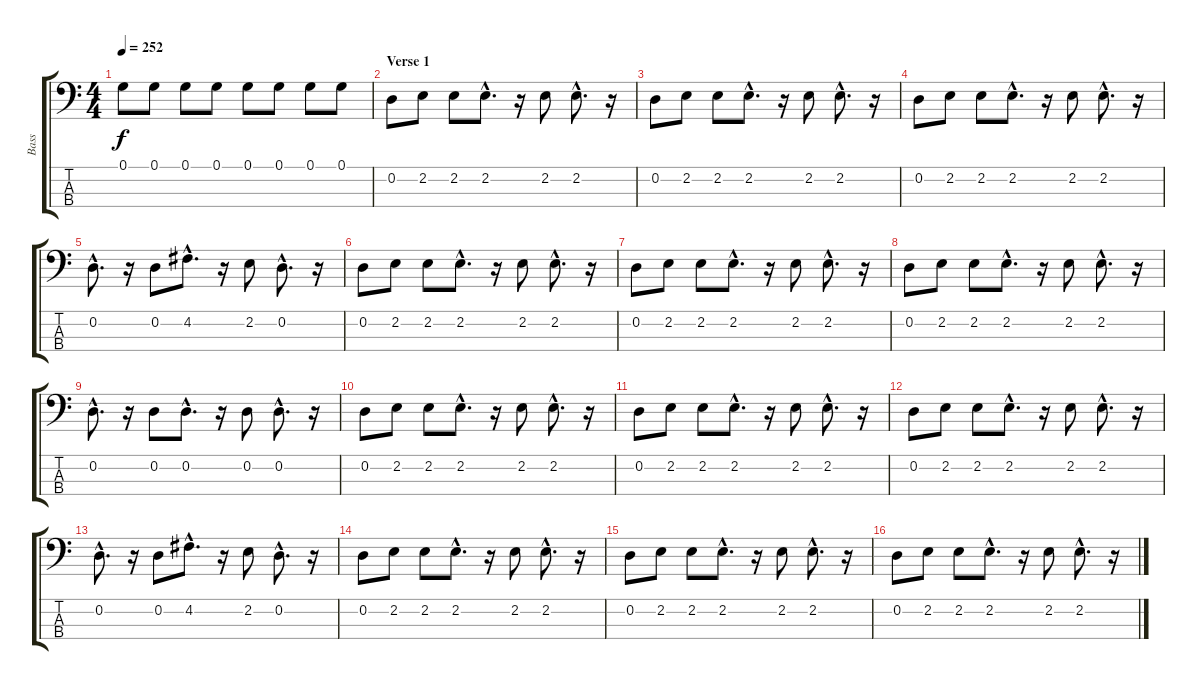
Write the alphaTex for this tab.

\track ("Bass" "Bass") {instrument electricbassfinger}
\staff {score tabs}
\tuning (G2 D2 A1 E1) {hide}
\ts (4 4)
\tempo 252
\clef f4
\ks c
0.1.8{dy f} 0.1.8 0.1.8 0.1.8 0.1.8 0.1.8 0.1.8 0.1.8 |
\section ("" "Verse 1")
0.2.8 2.2.8 2.2.8 2.2{hac}.8{d} r.16 2.2.8 2.2{hac}.8{d} r.16 |
0.2.8 2.2.8 2.2.8 2.2{hac}.8{d} r.16 2.2.8 2.2{hac}.8{d} r.16 |
0.2.8 2.2.8 2.2.8 2.2{hac}.8{d} r.16 2.2.8 2.2{hac}.8{d} r.16 |
0.2{hac}.8{d} r.16 0.2.8 4.2{hac}.8{d} r.16 2.2.8 0.2{hac}.8{d} r.16 |
0.2.8 2.2.8 2.2.8 2.2{hac}.8{d} r.16 2.2.8 2.2{hac}.8{d} r.16 |
0.2.8 2.2.8 2.2.8 2.2{hac}.8{d} r.16 2.2.8 2.2{hac}.8{d} r.16 |
0.2.8 2.2.8 2.2.8 2.2{hac}.8{d} r.16 2.2.8 2.2{hac}.8{d} r.16 |
0.2{hac}.8{d} r.16 0.2.8 0.2{hac}.8{d} r.16 0.2.8 0.2{hac}.8{d} r.16 |
0.2.8 2.2.8 2.2.8 2.2{hac}.8{d} r.16 2.2.8 2.2{hac}.8{d} r.16 |
0.2.8 2.2.8 2.2.8 2.2{hac}.8{d} r.16 2.2.8 2.2{hac}.8{d} r.16 |
0.2.8 2.2.8 2.2.8 2.2{hac}.8{d} r.16 2.2.8 2.2{hac}.8{d} r.16 |
0.2{hac}.8{d} r.16 0.2.8 4.2{hac}.8{d} r.16 2.2.8 0.2{hac}.8{d} r.16 |
0.2.8 2.2.8 2.2.8 2.2{hac}.8{d} r.16 2.2.8 2.2{hac}.8{d} r.16 |
0.2.8 2.2.8 2.2.8 2.2{hac}.8{d} r.16 2.2.8 2.2{hac}.8{d} r.16 |
0.2.8 2.2.8 2.2.8 2.2{hac}.8{d} r.16 2.2.8 2.2{hac}.8{d} r.16
